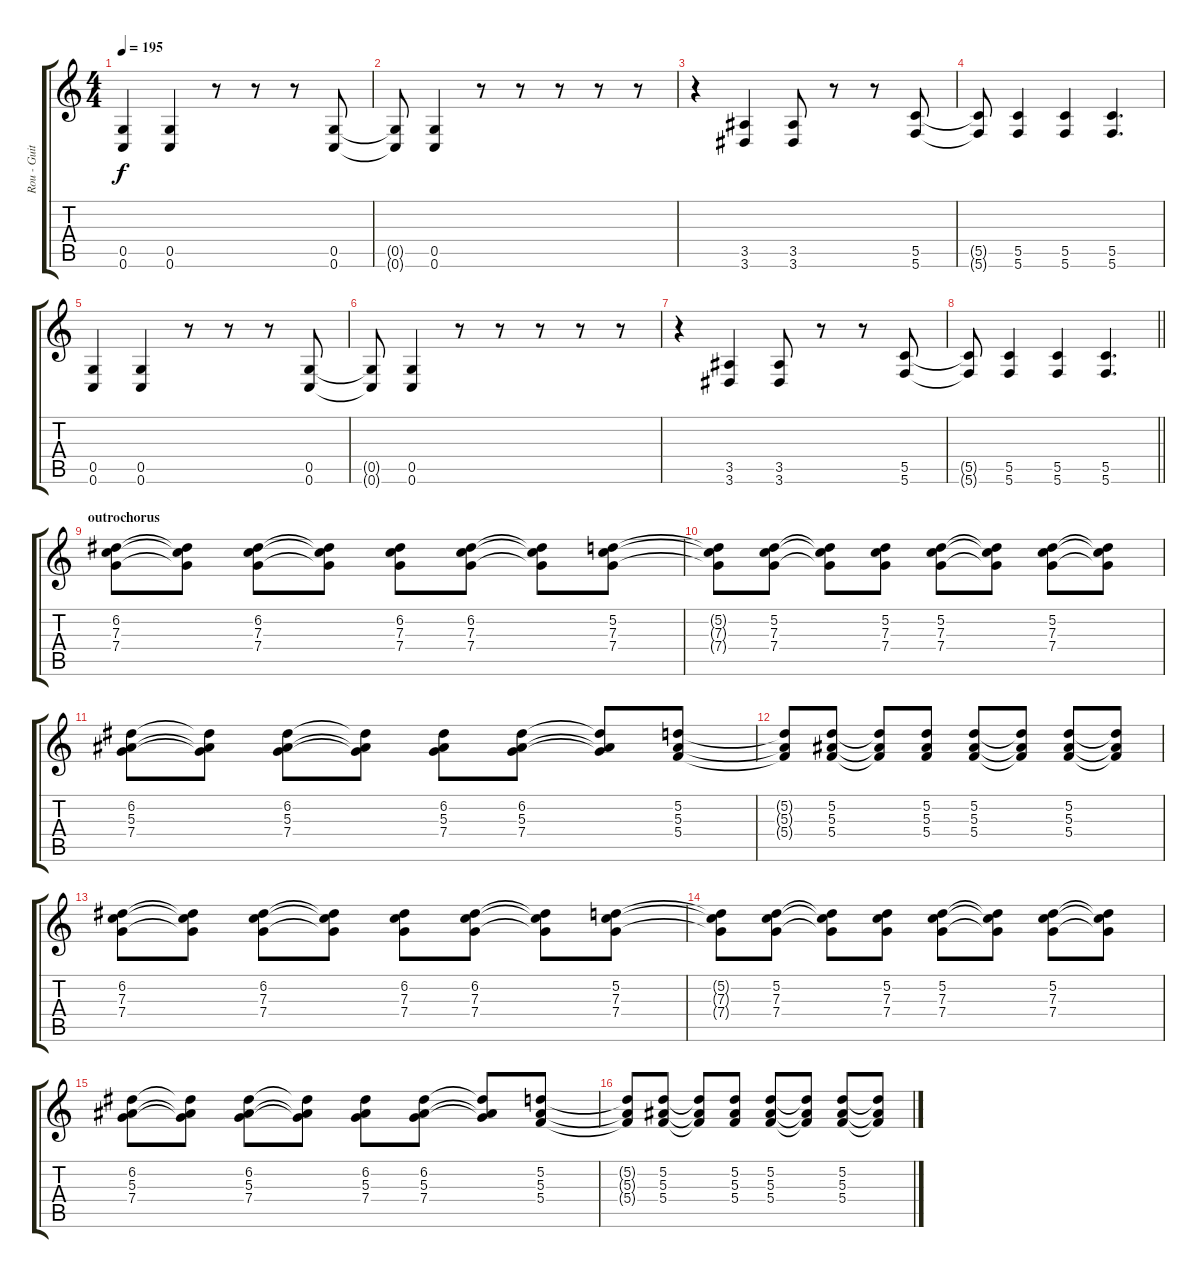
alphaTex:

\track ("Rou - Guitar" "Rou - Guit") {instrument distortionguitar}
\staff {score tabs}
\tuning (D4 A3 F3 C3 G2 C2) {hide}
\ts (4 4)
\tempo 195
\clef g2
\ks c
(0.5 0.6).4{dy f} (0.5 0.6).4 r.8 r.8 r.8 (0.5 0.6).8 |
(0.5{t} 0.6{t}).8 (0.5 0.6).4 r.8 r.8 r.8 r.8 r.8 |
r.4 (3.5 3.6).4 (3.5 3.6).8 r.8 r.8 (5.5 5.6).8 |
(5.5{t} 5.6{t}).8 (5.5 5.6).4 (5.5 5.6).4 (5.5 5.6).4{d} |
(0.5 0.6).4 (0.5 0.6).4 r.8 r.8 r.8 (0.5 0.6).8 |
(0.5{t} 0.6{t}).8 (0.5 0.6).4 r.8 r.8 r.8 r.8 r.8 |
r.4 (3.5 3.6).4 (3.5 3.6).8 r.8 r.8 (5.5 5.6).8 |
\barLineRight lightlight
(5.5{t} 5.6{t}).8 (5.5 5.6).4 (5.5 5.6).4 (5.5 5.6).4{d} |
\section ("" "outrochorus")
(6.2 7.3 7.4).8 (6.2{t} 7.3{t} 7.4{t}).8 (6.2 7.3 7.4).8 (6.2{t} 7.3{t} 7.4{t}).8 (6.2 7.3 7.4).8 (6.2 7.3 7.4).8 (6.2{t} 7.3{t} 7.4{t}).8 (5.2 7.3 7.4).8 |
(5.2{t} 7.3{t} 7.4{t}).8 (5.2 7.3 7.4).8 (5.2{t} 7.3{t} 7.4{t}).8 (5.2 7.3 7.4).8 (5.2 7.3 7.4).8 (5.2{t} 7.3{t} 7.4{t}).8 (5.2 7.3 7.4).8 (5.2{t} 7.3{t} 7.4{t}).8 |
(6.2 5.3 7.4).8 (6.2{t} 5.3{t} 7.4{t}).8 (6.2 5.3 7.4).8 (6.2{t} 5.3{t} 7.4{t}).8 (6.2 5.3 7.4).8 (6.2 5.3 7.4).8 (6.2{t} 5.3{t} 7.4{t}).8 (5.2 5.3 5.4).8 |
(5.2{t} 5.3{t} 5.4{t}).8 (5.2 5.3 5.4).8 (5.2{t} 5.3{t} 5.4{t}).8 (5.2 5.3 5.4).8 (5.2 5.3 5.4).8 (5.2{t} 5.3{t} 5.4{t}).8 (5.2 5.3 5.4).8 (5.2{t} 5.3{t} 5.4{t}).8 |
(6.2 7.3 7.4).8 (6.2{t} 7.3{t} 7.4{t}).8 (6.2 7.3 7.4).8 (6.2{t} 7.3{t} 7.4{t}).8 (6.2 7.3 7.4).8 (6.2 7.3 7.4).8 (6.2{t} 7.3{t} 7.4{t}).8 (5.2 7.3 7.4).8 |
(5.2{t} 7.3{t} 7.4{t}).8 (5.2 7.3 7.4).8 (5.2{t} 7.3{t} 7.4{t}).8 (5.2 7.3 7.4).8 (5.2 7.3 7.4).8 (5.2{t} 7.3{t} 7.4{t}).8 (5.2 7.3 7.4).8 (5.2{t} 7.3{t} 7.4{t}).8 |
(6.2 5.3 7.4).8 (6.2{t} 5.3{t} 7.4{t}).8 (6.2 5.3 7.4).8 (6.2{t} 5.3{t} 7.4{t}).8 (6.2 5.3 7.4).8 (6.2 5.3 7.4).8 (6.2{t} 5.3{t} 7.4{t}).8 (5.2 5.3 5.4).8 |
(5.2{t} 5.3{t} 5.4{t}).8 (5.2 5.3 5.4).8 (5.2{t} 5.3{t} 5.4{t}).8 (5.2 5.3 5.4).8 (5.2 5.3 5.4).8 (5.2{t} 5.3{t} 5.4{t}).8 (5.2 5.3 5.4).8 (5.2{t} 5.3{t} 5.4{t}).8
